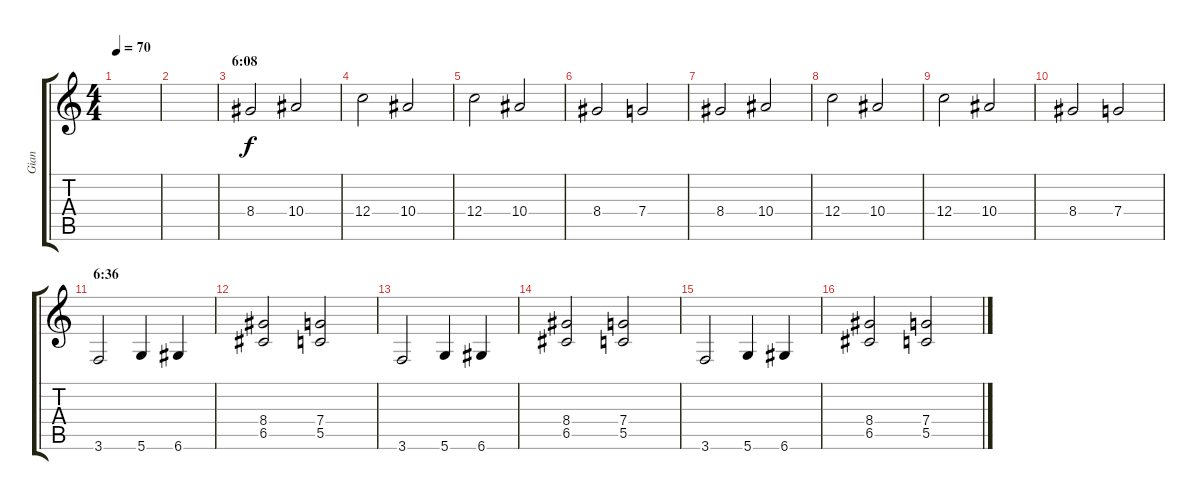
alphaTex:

\track ("Gian" "Gian") {instrument distortionguitar}
\staff {score tabs}
\tuning (D4 A3 F3 C3 G2 D2) {hide}
\ts (4 4)
\tempo 70
\clef g2
\ks c
|
|
\section ("" "6:08")
8.4.2 10.4.2 |
12.4.2 10.4.2 |
12.4.2 10.4.2 |
8.4.2 7.4.2 |
8.4.2 10.4.2 |
12.4.2 10.4.2 |
12.4.2 10.4.2 |
8.4.2 7.4.2 |
\section ("" "6:36")
3.6.2 5.6.4 6.6.4 |
(8.4 6.5).2 (7.4 5.5).2 |
3.6.2 5.6.4 6.6.4 |
(8.4 6.5).2 (7.4 5.5).2 |
3.6.2 5.6.4 6.6.4 |
(8.4 6.5).2 (7.4 5.5).2
